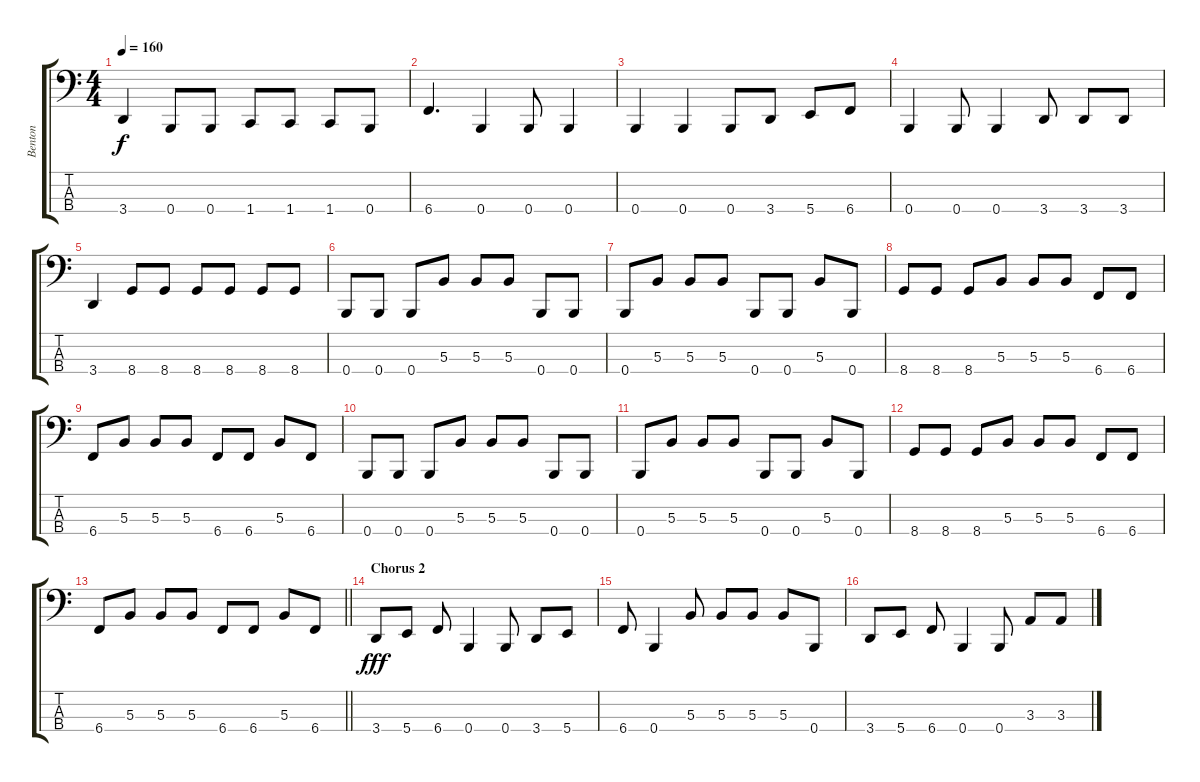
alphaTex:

\track ("Benton" "Benton") {instrument electricbassfinger}
\staff {score tabs}
\tuning (E2 B1 Gb1 B0) {hide}
\ts (4 4)
\tempo 160
\clef f4
\ks c
3.4.4{dy f} 0.4.8 0.4.8 1.4.8 1.4.8 1.4.8 0.4.8 |
6.4.4{d} 0.4.4 0.4.8 0.4.4 |
0.4.4 0.4.4 0.4.8 3.4.8 5.4.8 6.4.8 |
0.4.4 0.4.8 0.4.4 3.4.8 3.4.8 3.4.8 |
3.4.4 8.4.8 8.4.8 8.4.8 8.4.8 8.4.8 8.4.8 |
0.4.8 0.4.8 0.4.8 5.3.8 5.3.8 5.3.8 0.4.8 0.4.8 |
0.4.8 5.3.8 5.3.8 5.3.8 0.4.8 0.4.8 5.3.8 0.4.8 |
8.4.8 8.4.8 8.4.8 5.3.8 5.3.8 5.3.8 6.4.8 6.4.8 |
6.4.8 5.3.8 5.3.8 5.3.8 6.4.8 6.4.8 5.3.8 6.4.8 |
0.4.8 0.4.8 0.4.8 5.3.8 5.3.8 5.3.8 0.4.8 0.4.8 |
0.4.8 5.3.8 5.3.8 5.3.8 0.4.8 0.4.8 5.3.8 0.4.8 |
8.4.8 8.4.8 8.4.8 5.3.8 5.3.8 5.3.8 6.4.8 6.4.8 |
\barLineRight lightlight
6.4.8 5.3.8 5.3.8 5.3.8 6.4.8 6.4.8 5.3.8 6.4.8 |
\section ("" "Chorus 2")
3.4.8{dy fff} 5.4.8 6.4.8 0.4.4 0.4.8 3.4.8 5.4.8 |
6.4.8 0.4.4 5.3.8 5.3.8 5.3.8 5.3.8 0.4.8 |
3.4.8 5.4.8 6.4.8 0.4.4 0.4.8 3.3.8 3.3.8
